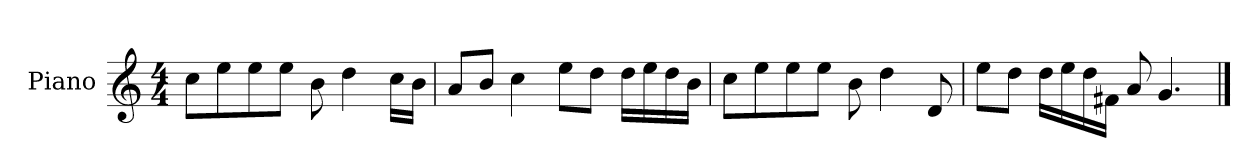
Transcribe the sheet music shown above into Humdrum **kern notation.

**kern
*part1
*staff1
*I"Piano
*I'P-no
*clefG2
*k[]
*M4/4
*MM90
=1
8cc\L
8ee\
8ee\
8ee\J
8b\
4dd\
16cc\LL
16b\JJ
=2
8a/L
8b/J
4cc\
8ee\L
8dd\J
16dd\LL
16ee\
16dd\
16b\JJ
=3
8cc\L
8ee\
8ee\
8ee\J
8b\
4dd\
8d/
=4
8ee\L
8dd\J
16dd\LL
16ee\
16dd\
16f#X\JJ
8a/
4.g/
==
*-
